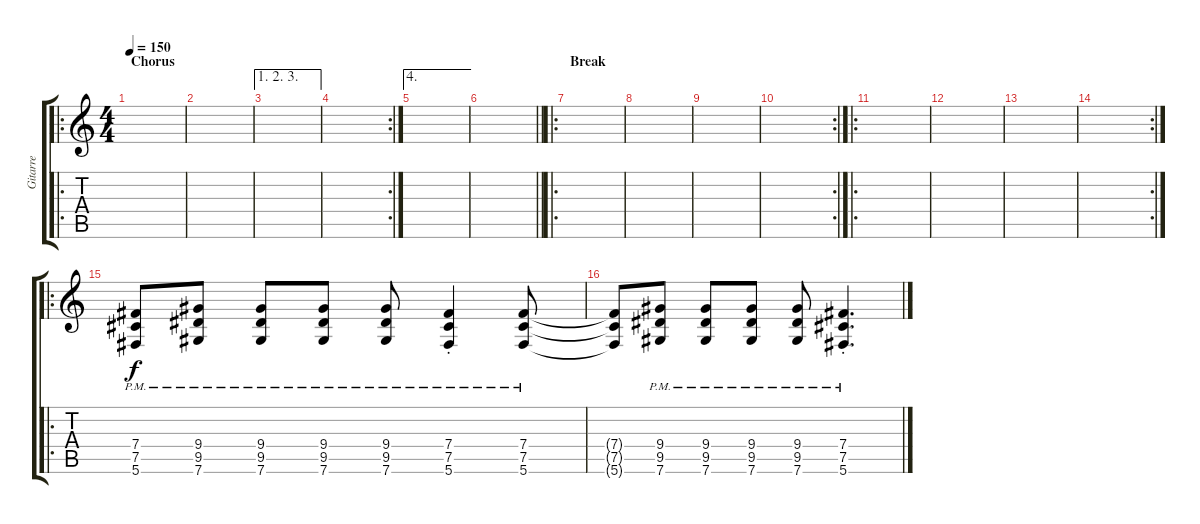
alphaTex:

\track ("Gitarre" "Gitarre") {instrument acousticguitarsteel}
\staff {score tabs}
\tuning (Db4 Ab3 E3 B2 Gb2 Db2) {hide}
\ro
\ts (4 4)
\section ("" "Chorus")
\tempo 150
\clef g2
\ks c
|
|
\ae (1 2 3)
|
\rc 2
|
\ae 4
|
\barLineRight lightlight
|
\ro
\section ("" "Break")
|
|
|
\rc 2
|
\ro
|
|
|
\rc 2
|
\ro
(7.4{pm} 7.5{pm} 5.6{pm}).8{instrument overdrivenguitar} (9.4{pm} 9.5{pm} 7.6{pm}).8 (9.4{pm} 9.5{pm} 7.6{pm}).8 (9.4{pm} 9.5{pm} 7.6{pm}).8 (9.4{pm} 9.5{pm} 7.6{pm}).8 (7.4{pm st} 7.5{pm st} 5.6{pm st}).4 (7.4{pm} 7.5{pm} 5.6{pm}).8 |
(7.4{t} 7.5{t} 5.6{t}).8 (9.4{pm} 9.5{pm} 7.6{pm}).8 (9.4{pm} 9.5{pm} 7.6{pm}).8 (9.4{pm} 9.5{pm} 7.6{pm}).8 (9.4{pm} 9.5{pm} 7.6{pm}).8 (7.4{pm st} 7.5{pm st} 5.6{pm st}).4{d}
